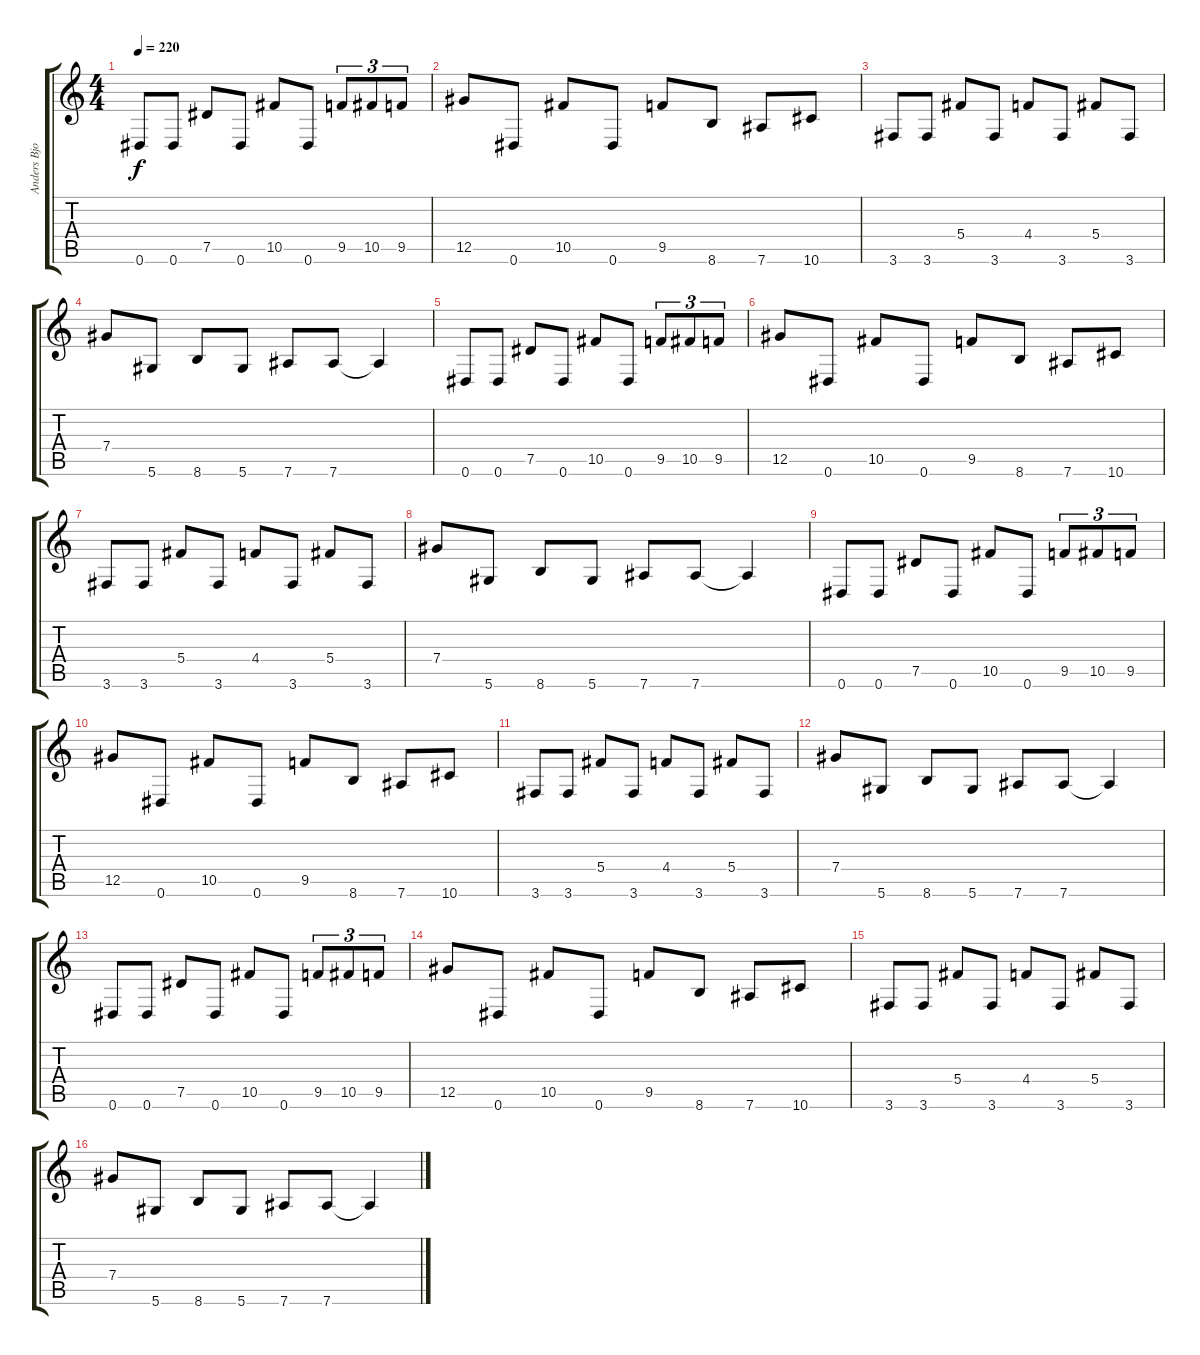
\track ("Anders Bjorler" "Anders Bjo") {instrument distortionguitar}
\staff {score tabs}
\tuning (Eb4 Bb3 Gb3 Db3 Ab2 Eb2) {hide}
\ts (4 4)
\tempo 220
\clef g2
\ks c
0.6.8{dy f instrument distortionguitar} 0.6.8 7.5.8 0.6.8 10.5.8 0.6.8 9.5.8{tu (3 2)} 10.5.8{tu (3 2)} 9.5.8{tu (3 2)} |
12.5.8 0.6.8 10.5.8 0.6.8 9.5.8 8.6.8 7.6.8 10.6.8 |
3.6.8 3.6.8 5.4.8 3.6.8 4.4.8 3.6.8 5.4.8 3.6.8 |
7.4.8 5.6.8 8.6.8 5.6.8 7.6.8 7.6.8 7.6{t}.4 |
0.6.8 0.6.8 7.5.8 0.6.8 10.5.8 0.6.8 9.5.8{tu (3 2)} 10.5.8{tu (3 2)} 9.5.8{tu (3 2)} |
12.5.8 0.6.8 10.5.8 0.6.8 9.5.8 8.6.8 7.6.8 10.6.8 |
3.6.8 3.6.8 5.4.8 3.6.8 4.4.8 3.6.8 5.4.8 3.6.8 |
7.4.8 5.6.8 8.6.8 5.6.8 7.6.8 7.6.8 7.6{t}.4 |
0.6.8 0.6.8 7.5.8 0.6.8 10.5.8 0.6.8 9.5.8{tu (3 2)} 10.5.8{tu (3 2)} 9.5.8{tu (3 2)} |
12.5.8 0.6.8 10.5.8 0.6.8 9.5.8 8.6.8 7.6.8 10.6.8 |
3.6.8 3.6.8 5.4.8 3.6.8 4.4.8 3.6.8 5.4.8 3.6.8 |
7.4.8 5.6.8 8.6.8 5.6.8 7.6.8 7.6.8 7.6{t}.4 |
0.6.8 0.6.8 7.5.8 0.6.8 10.5.8 0.6.8 9.5.8{tu (3 2)} 10.5.8{tu (3 2)} 9.5.8{tu (3 2)} |
12.5.8 0.6.8 10.5.8 0.6.8 9.5.8 8.6.8 7.6.8 10.6.8 |
3.6.8 3.6.8 5.4.8 3.6.8 4.4.8 3.6.8 5.4.8 3.6.8 |
7.4.8 5.6.8 8.6.8 5.6.8 7.6.8 7.6.8 7.6{t}.4
